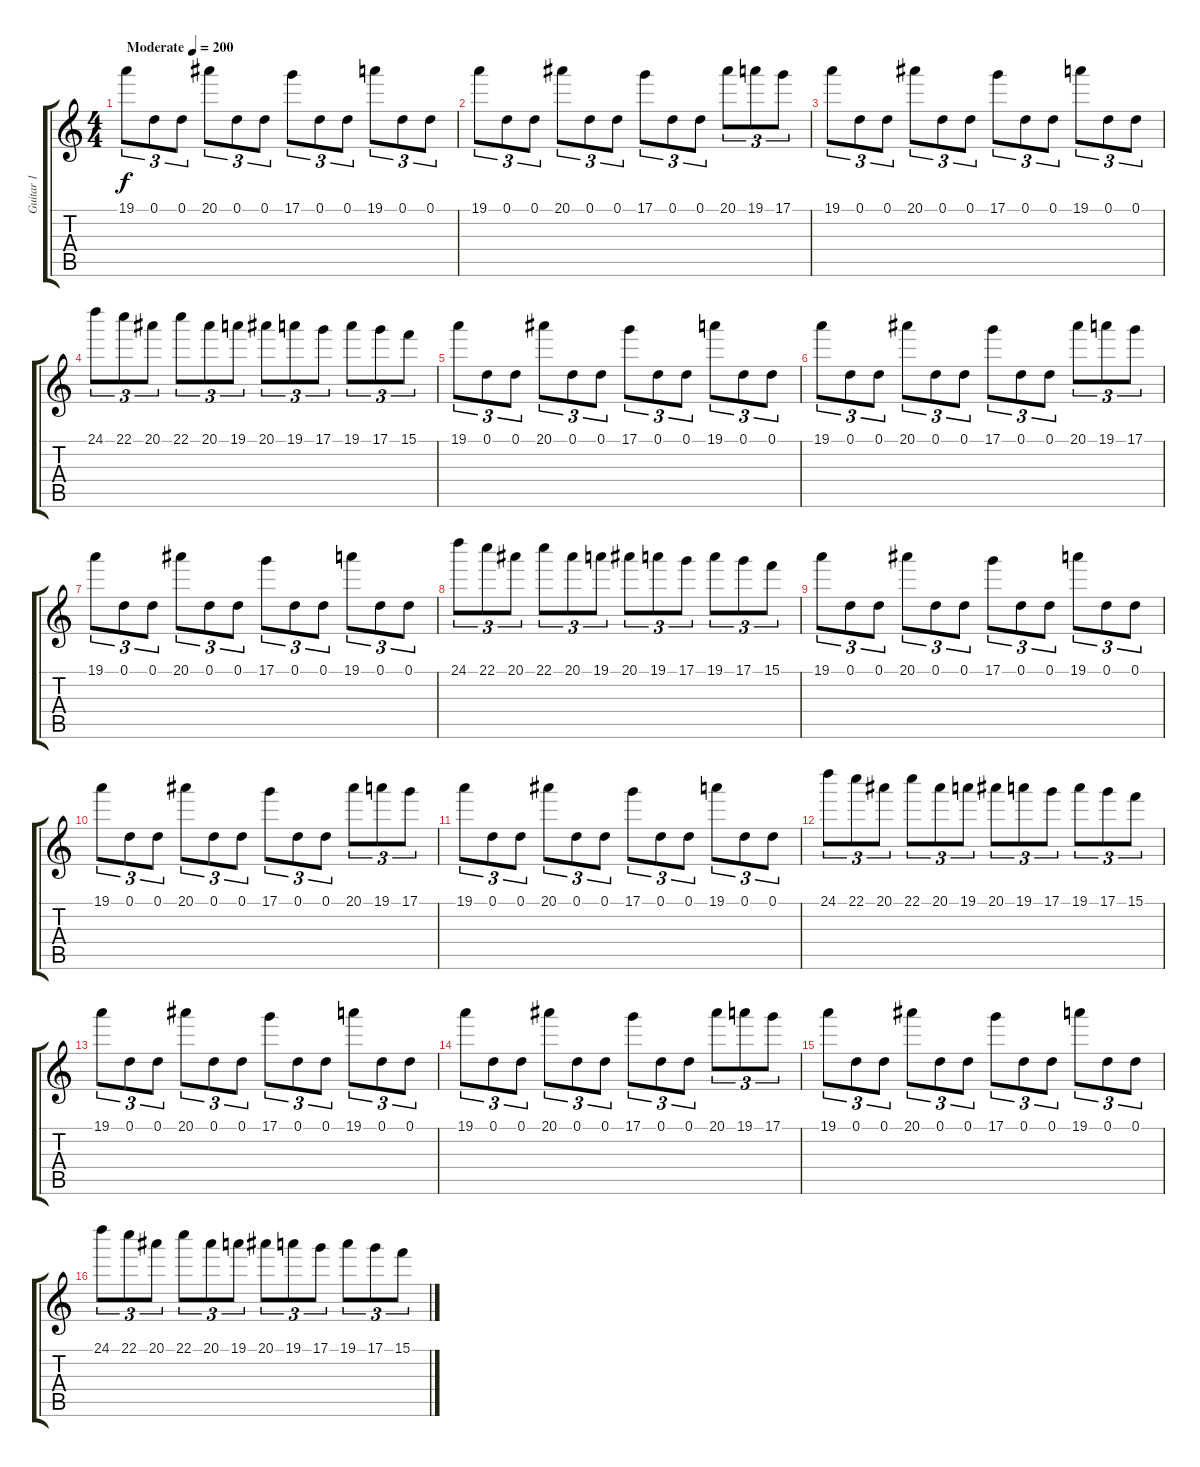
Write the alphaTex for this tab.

\track ("Guitar 1" "Guitar 1") {instrument distortionguitar}
\staff {score tabs}
\tuning (D4 A3 F3 C3 G2 D2) {hide}
\ts (4 4)
\tempo (200 "Moderate")
\clef g2
\ks c
19.1.8{tu (3 2) dy f instrument distortionguitar} 0.1.8{tu (3 2)} 0.1.8{tu (3 2)} 20.1.8{tu (3 2)} 0.1.8{tu (3 2)} 0.1.8{tu (3 2)} 17.1.8{tu (3 2)} 0.1.8{tu (3 2)} 0.1.8{tu (3 2)} 19.1.8{tu (3 2)} 0.1.8{tu (3 2)} 0.1.8{tu (3 2)} |
19.1.8{tu (3 2)} 0.1.8{tu (3 2)} 0.1.8{tu (3 2)} 20.1.8{tu (3 2)} 0.1.8{tu (3 2)} 0.1.8{tu (3 2)} 17.1.8{tu (3 2)} 0.1.8{tu (3 2)} 0.1.8{tu (3 2)} 20.1.8{tu (3 2)} 19.1.8{tu (3 2)} 17.1.8{tu (3 2)} |
19.1.8{tu (3 2)} 0.1.8{tu (3 2)} 0.1.8{tu (3 2)} 20.1.8{tu (3 2)} 0.1.8{tu (3 2)} 0.1.8{tu (3 2)} 17.1.8{tu (3 2)} 0.1.8{tu (3 2)} 0.1.8{tu (3 2)} 19.1.8{tu (3 2)} 0.1.8{tu (3 2)} 0.1.8{tu (3 2)} |
24.1.8{tu (3 2)} 22.1.8{tu (3 2)} 20.1.8{tu (3 2)} 22.1.8{tu (3 2)} 20.1.8{tu (3 2)} 19.1.8{tu (3 2)} 20.1.8{tu (3 2)} 19.1.8{tu (3 2)} 17.1.8{tu (3 2)} 19.1.8{tu (3 2)} 17.1.8{tu (3 2)} 15.1.8{tu (3 2)} |
19.1.8{tu (3 2)} 0.1.8{tu (3 2)} 0.1.8{tu (3 2)} 20.1.8{tu (3 2)} 0.1.8{tu (3 2)} 0.1.8{tu (3 2)} 17.1.8{tu (3 2)} 0.1.8{tu (3 2)} 0.1.8{tu (3 2)} 19.1.8{tu (3 2)} 0.1.8{tu (3 2)} 0.1.8{tu (3 2)} |
19.1.8{tu (3 2)} 0.1.8{tu (3 2)} 0.1.8{tu (3 2)} 20.1.8{tu (3 2)} 0.1.8{tu (3 2)} 0.1.8{tu (3 2)} 17.1.8{tu (3 2)} 0.1.8{tu (3 2)} 0.1.8{tu (3 2)} 20.1.8{tu (3 2)} 19.1.8{tu (3 2)} 17.1.8{tu (3 2)} |
19.1.8{tu (3 2)} 0.1.8{tu (3 2)} 0.1.8{tu (3 2)} 20.1.8{tu (3 2)} 0.1.8{tu (3 2)} 0.1.8{tu (3 2)} 17.1.8{tu (3 2)} 0.1.8{tu (3 2)} 0.1.8{tu (3 2)} 19.1.8{tu (3 2)} 0.1.8{tu (3 2)} 0.1.8{tu (3 2)} |
24.1.8{tu (3 2)} 22.1.8{tu (3 2)} 20.1.8{tu (3 2)} 22.1.8{tu (3 2)} 20.1.8{tu (3 2)} 19.1.8{tu (3 2)} 20.1.8{tu (3 2)} 19.1.8{tu (3 2)} 17.1.8{tu (3 2)} 19.1.8{tu (3 2)} 17.1.8{tu (3 2)} 15.1.8{tu (3 2)} |
19.1.8{tu (3 2)} 0.1.8{tu (3 2)} 0.1.8{tu (3 2)} 20.1.8{tu (3 2)} 0.1.8{tu (3 2)} 0.1.8{tu (3 2)} 17.1.8{tu (3 2)} 0.1.8{tu (3 2)} 0.1.8{tu (3 2)} 19.1.8{tu (3 2)} 0.1.8{tu (3 2)} 0.1.8{tu (3 2)} |
19.1.8{tu (3 2)} 0.1.8{tu (3 2)} 0.1.8{tu (3 2)} 20.1.8{tu (3 2)} 0.1.8{tu (3 2)} 0.1.8{tu (3 2)} 17.1.8{tu (3 2)} 0.1.8{tu (3 2)} 0.1.8{tu (3 2)} 20.1.8{tu (3 2)} 19.1.8{tu (3 2)} 17.1.8{tu (3 2)} |
19.1.8{tu (3 2)} 0.1.8{tu (3 2)} 0.1.8{tu (3 2)} 20.1.8{tu (3 2)} 0.1.8{tu (3 2)} 0.1.8{tu (3 2)} 17.1.8{tu (3 2)} 0.1.8{tu (3 2)} 0.1.8{tu (3 2)} 19.1.8{tu (3 2)} 0.1.8{tu (3 2)} 0.1.8{tu (3 2)} |
24.1.8{tu (3 2)} 22.1.8{tu (3 2)} 20.1.8{tu (3 2)} 22.1.8{tu (3 2)} 20.1.8{tu (3 2)} 19.1.8{tu (3 2)} 20.1.8{tu (3 2)} 19.1.8{tu (3 2)} 17.1.8{tu (3 2)} 19.1.8{tu (3 2)} 17.1.8{tu (3 2)} 15.1.8{tu (3 2)} |
19.1.8{tu (3 2)} 0.1.8{tu (3 2)} 0.1.8{tu (3 2)} 20.1.8{tu (3 2)} 0.1.8{tu (3 2)} 0.1.8{tu (3 2)} 17.1.8{tu (3 2)} 0.1.8{tu (3 2)} 0.1.8{tu (3 2)} 19.1.8{tu (3 2)} 0.1.8{tu (3 2)} 0.1.8{tu (3 2)} |
19.1.8{tu (3 2)} 0.1.8{tu (3 2)} 0.1.8{tu (3 2)} 20.1.8{tu (3 2)} 0.1.8{tu (3 2)} 0.1.8{tu (3 2)} 17.1.8{tu (3 2)} 0.1.8{tu (3 2)} 0.1.8{tu (3 2)} 20.1.8{tu (3 2)} 19.1.8{tu (3 2)} 17.1.8{tu (3 2)} |
19.1.8{tu (3 2)} 0.1.8{tu (3 2)} 0.1.8{tu (3 2)} 20.1.8{tu (3 2)} 0.1.8{tu (3 2)} 0.1.8{tu (3 2)} 17.1.8{tu (3 2)} 0.1.8{tu (3 2)} 0.1.8{tu (3 2)} 19.1.8{tu (3 2)} 0.1.8{tu (3 2)} 0.1.8{tu (3 2)} |
24.1.8{tu (3 2)} 22.1.8{tu (3 2)} 20.1.8{tu (3 2)} 22.1.8{tu (3 2)} 20.1.8{tu (3 2)} 19.1.8{tu (3 2)} 20.1.8{tu (3 2)} 19.1.8{tu (3 2)} 17.1.8{tu (3 2)} 19.1.8{tu (3 2)} 17.1.8{tu (3 2)} 15.1.8{tu (3 2)}
